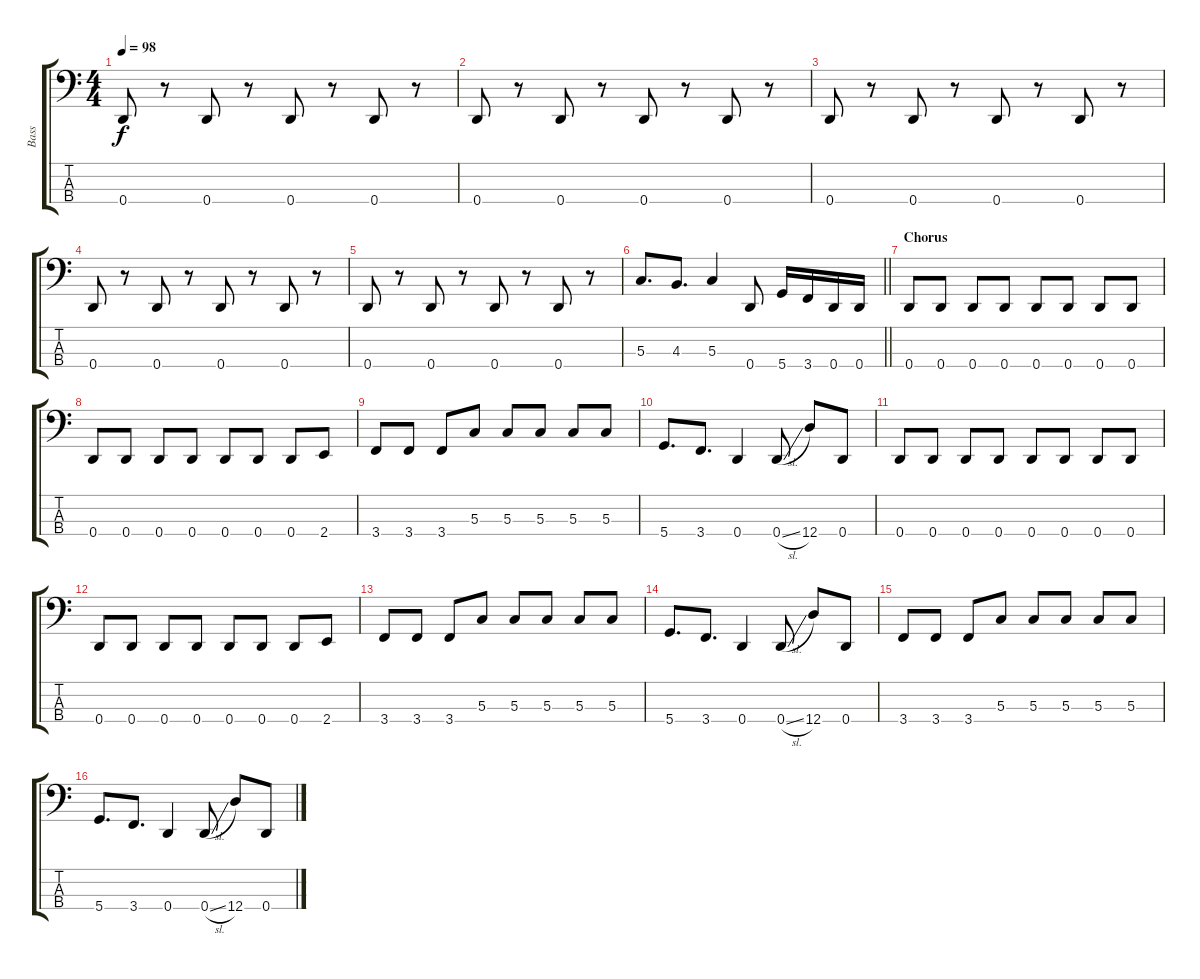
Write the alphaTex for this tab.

\track ("Bass" "Bass") {instrument electricbasspick}
\staff {score tabs}
\tuning (F2 C2 G1 D1) {hide}
\ts (4 4)
\tempo 98
\clef f4
\ks c
0.4.8{dy f} r.8 0.4.8 r.8 0.4.8 r.8 0.4.8 r.8 |
0.4.8 r.8 0.4.8 r.8 0.4.8 r.8 0.4.8 r.8 |
0.4.8 r.8 0.4.8 r.8 0.4.8 r.8 0.4.8 r.8 |
0.4.8 r.8 0.4.8 r.8 0.4.8 r.8 0.4.8 r.8 |
0.4.8 r.8 0.4.8 r.8 0.4.8 r.8 0.4.8 r.8 |
\barLineRight lightlight
5.3.8{d} 4.3.8{d} 5.3.4 0.4.8 5.4.16 3.4.16 0.4.16 0.4.16 |
\section ("" "Chorus")
0.4.8 0.4.8 0.4.8 0.4.8 0.4.8 0.4.8 0.4.8 0.4.8 |
0.4.8 0.4.8 0.4.8 0.4.8 0.4.8 0.4.8 0.4.8 2.4.8 |
3.4.8 3.4.8 3.4.8 5.3.8 5.3.8 5.3.8 5.3.8 5.3.8 |
5.4.8{d} 3.4.8{d} 0.4.4 0.4{sl}.8 12.4.8 0.4.8 |
0.4.8 0.4.8 0.4.8 0.4.8 0.4.8 0.4.8 0.4.8 0.4.8 |
0.4.8 0.4.8 0.4.8 0.4.8 0.4.8 0.4.8 0.4.8 2.4.8 |
3.4.8 3.4.8 3.4.8 5.3.8 5.3.8 5.3.8 5.3.8 5.3.8 |
5.4.8{d} 3.4.8{d} 0.4.4 0.4{sl}.8 12.4.8 0.4.8 |
3.4.8 3.4.8 3.4.8 5.3.8 5.3.8 5.3.8 5.3.8 5.3.8 |
5.4.8{d} 3.4.8{d} 0.4.4 0.4{sl}.8 12.4.8 0.4.8
